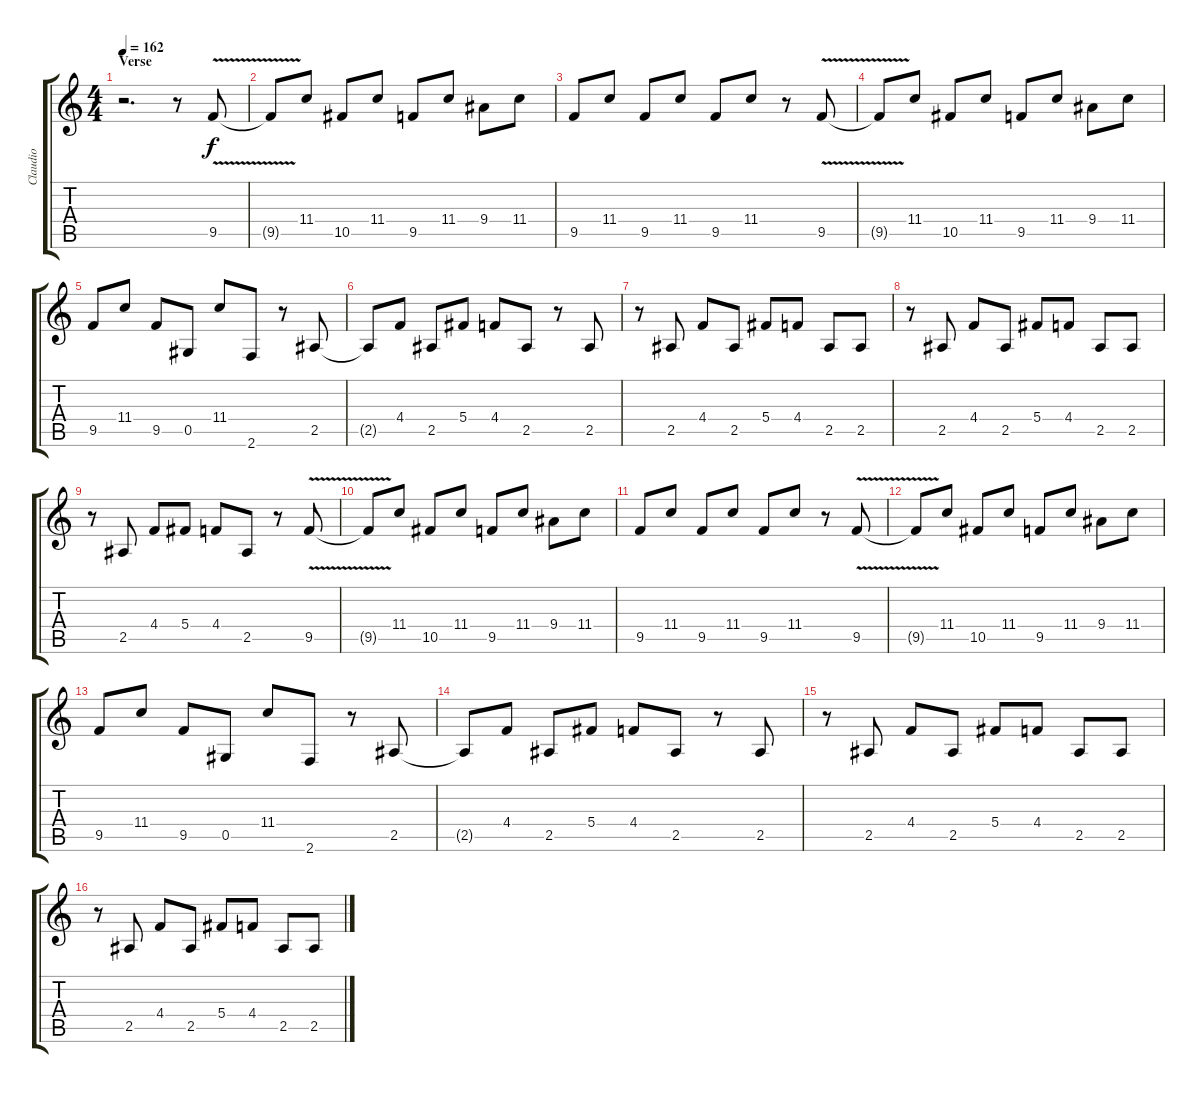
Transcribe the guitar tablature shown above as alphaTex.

\track ("Claudio" "Claudio") {instrument overdrivenguitar}
\staff {score tabs}
\tuning (Eb4 Bb3 Gb3 Db3 Ab2 Eb2) {hide}
\ts (4 4)
\section ("" "Verse")
\tempo 162
\clef g2
\ks c
r.2{d dy f instrument electricguitarmuted} r.8 9.5{v}.8 |
9.5{t}.8 11.4.8 10.5.8 11.4.8 9.5.8 11.4.8 9.4.8 11.4.8 |
9.5.8 11.4.8 9.5.8 11.4.8 9.5.8 11.4.8 r.8 9.5{v}.8 |
9.5{t}.8 11.4.8 10.5.8 11.4.8 9.5.8 11.4.8 9.4.8 11.4.8 |
9.5.8 11.4.8 9.5.8 0.5.8 11.4.8 2.6.8 r.8 2.5.8 |
2.5{t}.8 4.4.8 2.5.8 5.4.8 4.4.8 2.5.8 r.8 2.5.8 |
r.8 2.5.8 4.4.8 2.5.8 5.4.8 4.4.8 2.5.8 2.5.8 |
r.8 2.5.8 4.4.8 2.5.8 5.4.8 4.4.8 2.5.8 2.5.8 |
r.8 2.5.8 4.4.8 5.4.8 4.4.8 2.5.8 r.8 9.5{v}.8 |
9.5{t}.8 11.4.8 10.5.8 11.4.8 9.5.8 11.4.8 9.4.8 11.4.8 |
9.5.8 11.4.8 9.5.8 11.4.8 9.5.8 11.4.8 r.8 9.5{v}.8 |
9.5{t}.8 11.4.8 10.5.8 11.4.8 9.5.8 11.4.8 9.4.8 11.4.8 |
9.5.8 11.4.8 9.5.8 0.5.8 11.4.8 2.6.8 r.8 2.5.8 |
2.5{t}.8 4.4.8 2.5.8 5.4.8 4.4.8 2.5.8 r.8 2.5.8 |
r.8 2.5.8 4.4.8 2.5.8 5.4.8 4.4.8 2.5.8 2.5.8 |
r.8 2.5.8 4.4.8 2.5.8 5.4.8 4.4.8 2.5.8 2.5.8
